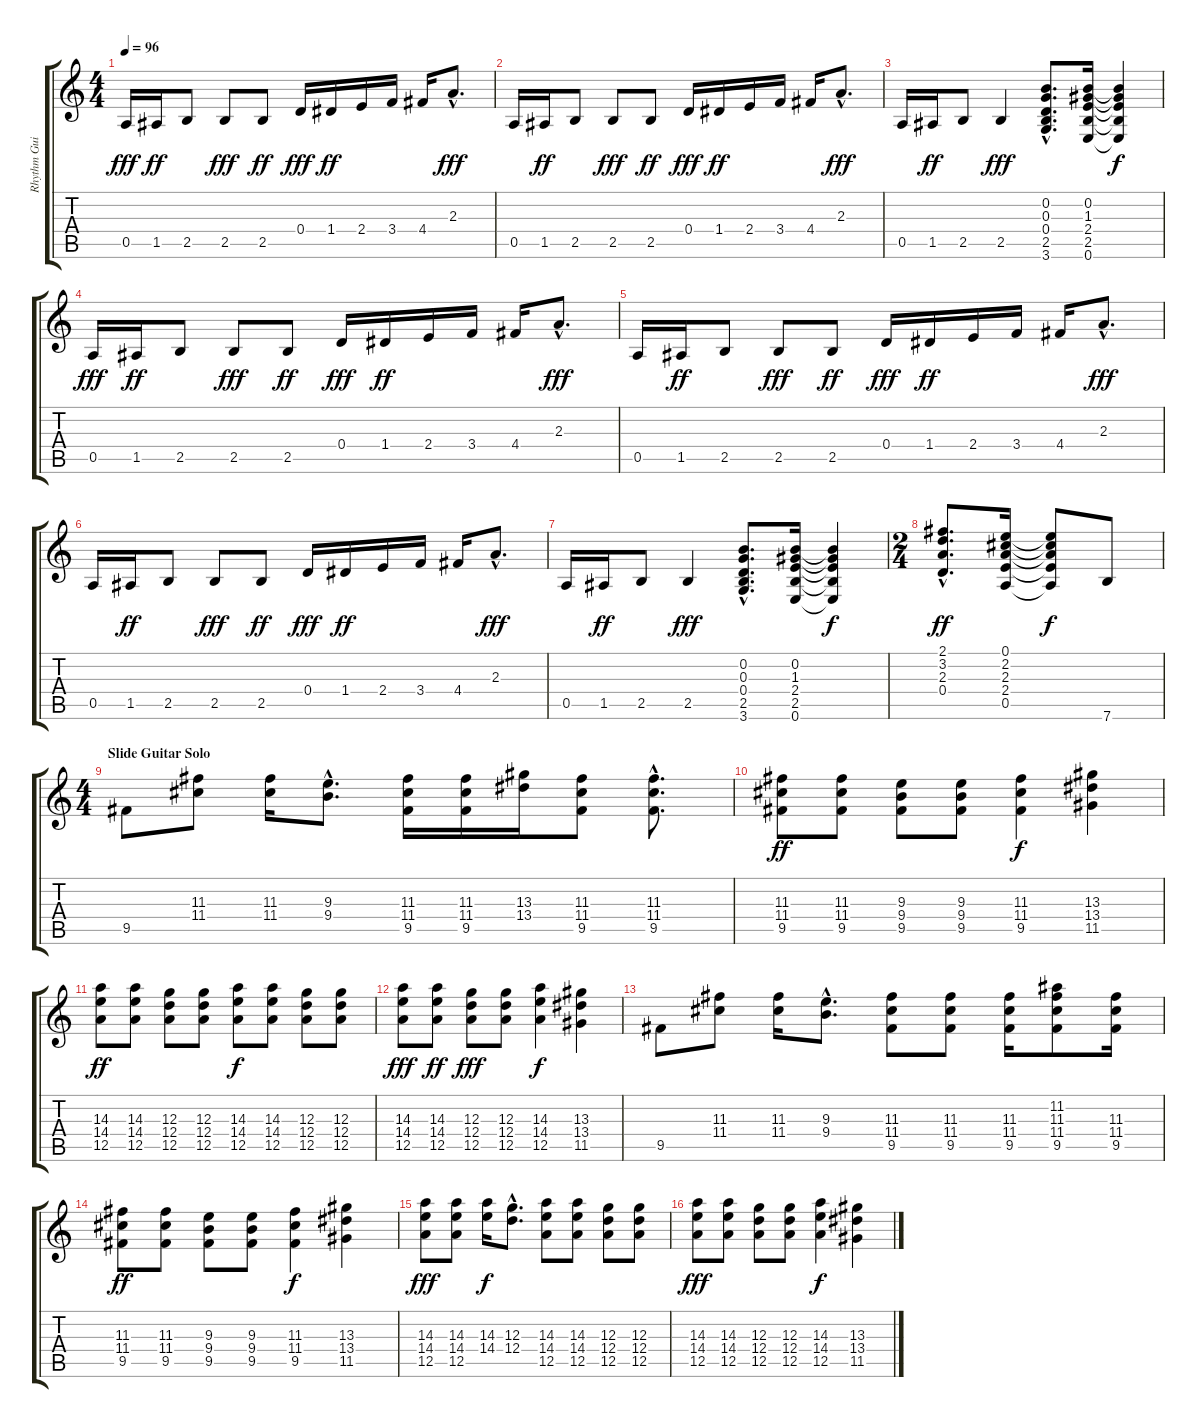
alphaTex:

\track ("Rhythm Guitar" "Rhythm Gui") {instrument overdrivenguitar}
\staff {score tabs}
\tuning (E4 B3 G3 D3 A2 E2) {hide}
\ts (4 4)
\tempo 96
\clef g2
\ks c
0.5.16{dy fff} 1.5.16{dy ff} 2.5.8 2.5.8{dy fff} 2.5.8{dy ff} 0.4.16{dy fff} 1.4.16{dy ff} 2.4.16 3.4.16 4.4.16 2.3{hac}.8{d dy fff} |
0.5.16 1.5.16{dy ff} 2.5.8 2.5.8{dy fff} 2.5.8{dy ff} 0.4.16{dy fff} 1.4.16{dy ff} 2.4.16 3.4.16 4.4.16 2.3{hac}.8{d dy fff} |
0.5.16 1.5.16{dy ff} 2.5.8 2.5.4{dy fff} (0.2{hac} 0.3{hac} 0.4{hac} 2.5{hac} 3.6{hac}).8{d} (0.2 1.3 2.4 2.5 0.6).16 (0.2{t} 1.3{t} 2.4{t} 2.5{t} 0.6{t}).4{dy f} |
0.5.16{dy fff} 1.5.16{dy ff} 2.5.8 2.5.8{dy fff} 2.5.8{dy ff} 0.4.16{dy fff} 1.4.16{dy ff} 2.4.16 3.4.16 4.4.16 2.3{hac}.8{d dy fff} |
0.5.16 1.5.16{dy ff} 2.5.8 2.5.8{dy fff} 2.5.8{dy ff} 0.4.16{dy fff} 1.4.16{dy ff} 2.4.16 3.4.16 4.4.16 2.3{hac}.8{d dy fff} |
0.5.16 1.5.16{dy ff} 2.5.8 2.5.8{dy fff} 2.5.8{dy ff} 0.4.16{dy fff} 1.4.16{dy ff} 2.4.16 3.4.16 4.4.16 2.3{hac}.8{d dy fff} |
0.5.16 1.5.16{dy ff} 2.5.8 2.5.4{dy fff} (0.2{hac} 0.3{hac} 0.4{hac} 2.5{hac} 3.6{hac}).8{d} (0.2 1.3 2.4 2.5 0.6).16 (0.2{t} 1.3{t} 2.4{t} 2.5{t} 0.6{t}).4{dy f} |
\ts (2 4)
(2.1{hac} 3.2{hac} 2.3{hac} 0.4{hac}).8{d dy ff} (0.1 2.2 2.3 2.4 0.5).16 (0.1{t} 2.2{t} 2.3{t} 2.4{t} 0.5{t}).8{dy f} 7.6.8 |
\ts (4 4)
\section ("" "Slide Guitar Solo")
9.5.8 (11.3 11.4).8 (11.3 11.4).16 (9.3{hac} 9.4{hac}).8{d} (11.3 11.4 9.5).16 (11.3 11.4 9.5).16 (13.3 13.4).16 (11.3 11.4 9.5).8 (11.3{hac} 11.4{hac} 9.5{hac}).8{d} |
(11.3 11.4 9.5).8{dy ff} (11.3 11.4 9.5).8 (9.3 9.4 9.5).8 (9.3 9.4 9.5).8 (11.3 11.4 9.5).4{dy f} (13.3 13.4 11.5).4 |
(14.3 14.4 12.5).8{dy ff} (14.3 14.4 12.5).8 (12.3 12.4 12.5).8 (12.3 12.4 12.5).8 (14.3 14.4 12.5).8{dy f} (14.3 14.4 12.5).8 (12.3 12.4 12.5).8 (12.3 12.4 12.5).8 |
(14.3 14.4 12.5).8{dy fff} (14.3 14.4 12.5).8{dy ff} (12.3 12.4 12.5).8{dy fff} (12.3 12.4 12.5).8 (14.3 14.4 12.5).4{dy f} (13.3 13.4 11.5).4 |
9.5.8 (11.3 11.4).8 (11.3 11.4).16 (9.3{hac} 9.4{hac}).8{d} (11.3 11.4 9.5).8 (11.3 11.4 9.5).8 (11.3 11.4 9.5).16 (11.2 11.3 11.4 9.5).8 (11.3 11.4 9.5).16 |
(11.3 11.4 9.5).8{dy ff} (11.3 11.4 9.5).8 (9.3 9.4 9.5).8 (9.3 9.4 9.5).8 (11.3 11.4 9.5).4{dy f} (13.3 13.4 11.5).4 |
(14.3 14.4 12.5).8{dy fff} (14.3 14.4 12.5).8 (14.3 14.4).16{dy f} (12.3{hac} 12.4{hac}).8{d} (14.3 14.4 12.5).8 (14.3 14.4 12.5).8 (12.3 12.4 12.5).8 (12.3 12.4 12.5).8 |
(14.3 14.4 12.5).8{dy fff} (14.3 14.4 12.5).8 (12.3 12.4 12.5).8 (12.3 12.4 12.5).8 (14.3 14.4 12.5).4{dy f} (13.3 13.4 11.5).4
